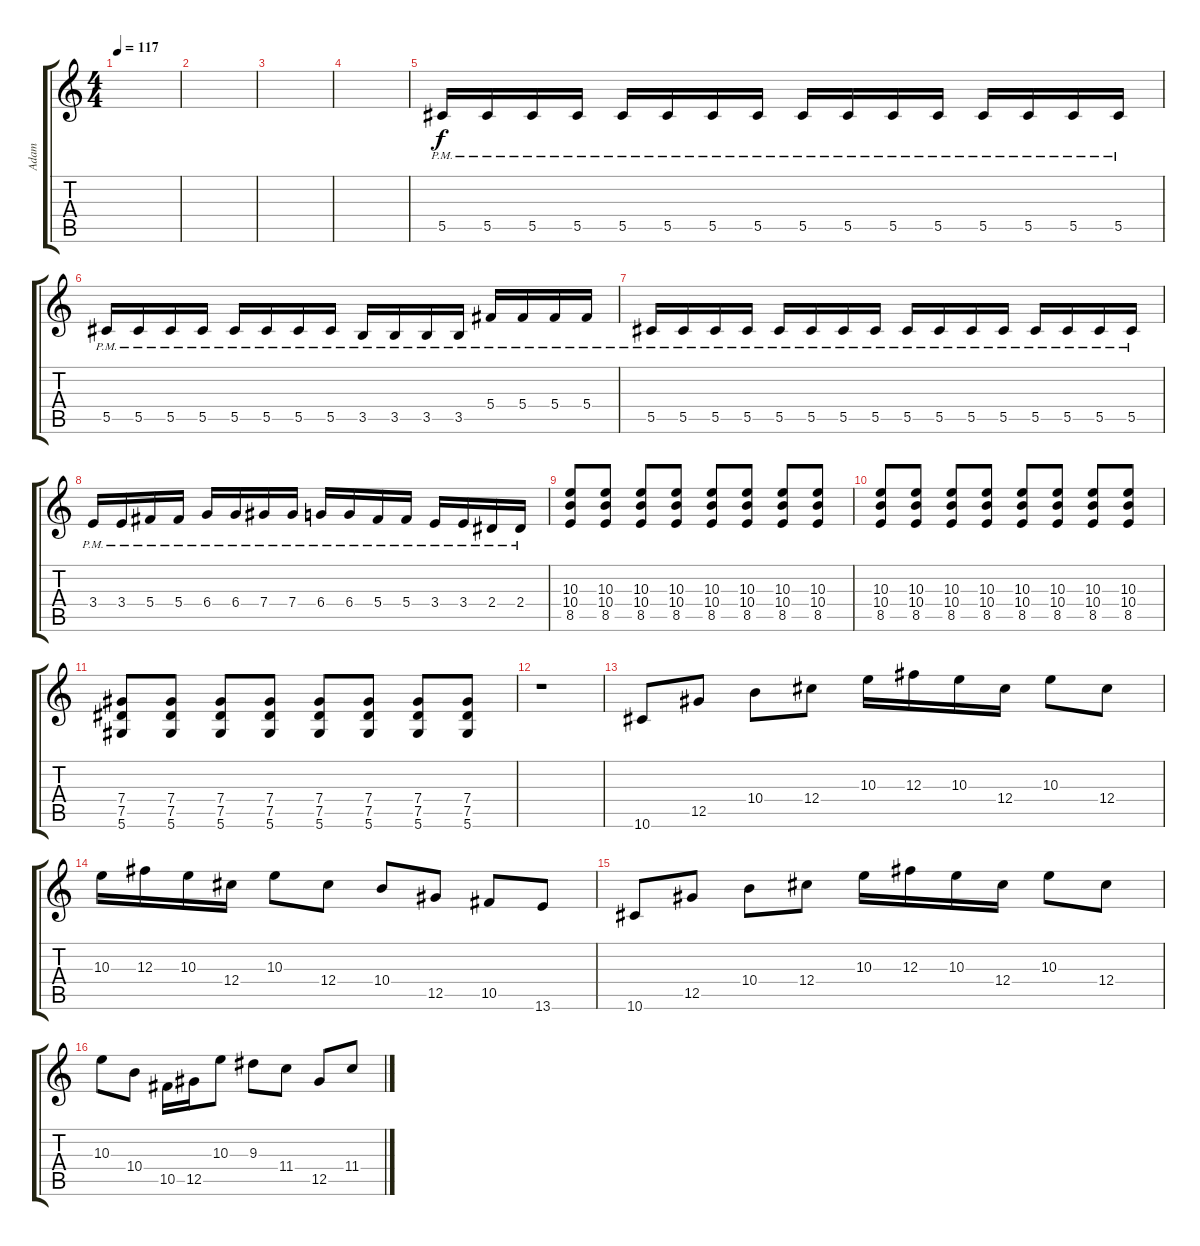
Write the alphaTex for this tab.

\track ("Adam" "Adam") {instrument distortionguitar}
\staff {score tabs}
\tuning (Eb4 Bb3 Gb3 Db3 Ab2 Eb2) {hide}
\ts (4 4)
\tempo 117
\clef g2
\ks c
|
|
|
|
5.5{pm}.16 5.5{pm}.16 5.5{pm}.16 5.5{pm}.16 5.5{pm}.16 5.5{pm}.16 5.5{pm}.16 5.5{pm}.16 5.5{pm}.16 5.5{pm}.16 5.5{pm}.16 5.5{pm}.16 5.5{pm}.16 5.5{pm}.16 5.5{pm}.16 5.5{pm}.16 |
5.5{pm}.16 5.5{pm}.16 5.5{pm}.16 5.5{pm}.16 5.5{pm}.16 5.5{pm}.16 5.5{pm}.16 5.5{pm}.16 3.5{pm}.16 3.5{pm}.16 3.5{pm}.16 3.5{pm}.16 5.4{pm}.16 5.4{pm}.16 5.4{pm}.16 5.4{pm}.16 |
5.5{pm}.16 5.5{pm}.16 5.5{pm}.16 5.5{pm}.16 5.5{pm}.16 5.5{pm}.16 5.5{pm}.16 5.5{pm}.16 5.5{pm}.16 5.5{pm}.16 5.5{pm}.16 5.5{pm}.16 5.5{pm}.16 5.5{pm}.16 5.5{pm}.16 5.5{pm}.16 |
3.4{pm}.16 3.4{pm}.16 5.4{pm}.16 5.4{pm}.16 6.4{pm}.16 6.4{pm}.16 7.4{pm}.16 7.4{pm}.16 6.4{pm}.16 6.4{pm}.16 5.4{pm}.16 5.4{pm}.16 3.4{pm}.16 3.4{pm}.16 2.4{pm}.16 2.4{pm}.16 |
(10.3 10.4 8.5).8 (10.3 10.4 8.5).8 (10.3 10.4 8.5).8 (10.3 10.4 8.5).8 (10.3 10.4 8.5).8 (10.3 10.4 8.5).8 (10.3 10.4 8.5).8 (10.3 10.4 8.5).8 |
(10.3 10.4 8.5).8 (10.3 10.4 8.5).8 (10.3 10.4 8.5).8 (10.3 10.4 8.5).8 (10.3 10.4 8.5).8 (10.3 10.4 8.5).8 (10.3 10.4 8.5).8 (10.3 10.4 8.5).8 |
(7.4 7.5 5.6).8 (7.4 7.5 5.6).8 (7.4 7.5 5.6).8 (7.4 7.5 5.6).8 (7.4 7.5 5.6).8 (7.4 7.5 5.6).8 (7.4 7.5 5.6).8 (7.4 7.5 5.6).8 |
r.1 |
10.6.8 12.5.8 10.4.8 12.4.8 10.3.16 12.3.16 10.3.16 12.4.16 10.3.8 12.4.8 |
10.3.16 12.3.16 10.3.16 12.4.16 10.3.8 12.4.8 10.4.8 12.5.8 10.5.8 13.6.8 |
10.6.8 12.5.8 10.4.8 12.4.8 10.3.16 12.3.16 10.3.16 12.4.16 10.3.8 12.4.8 |
10.3.8 10.4.8 10.5.16 12.5.16 10.3.8 9.3.8 11.4.8 12.5.8 11.4.8
